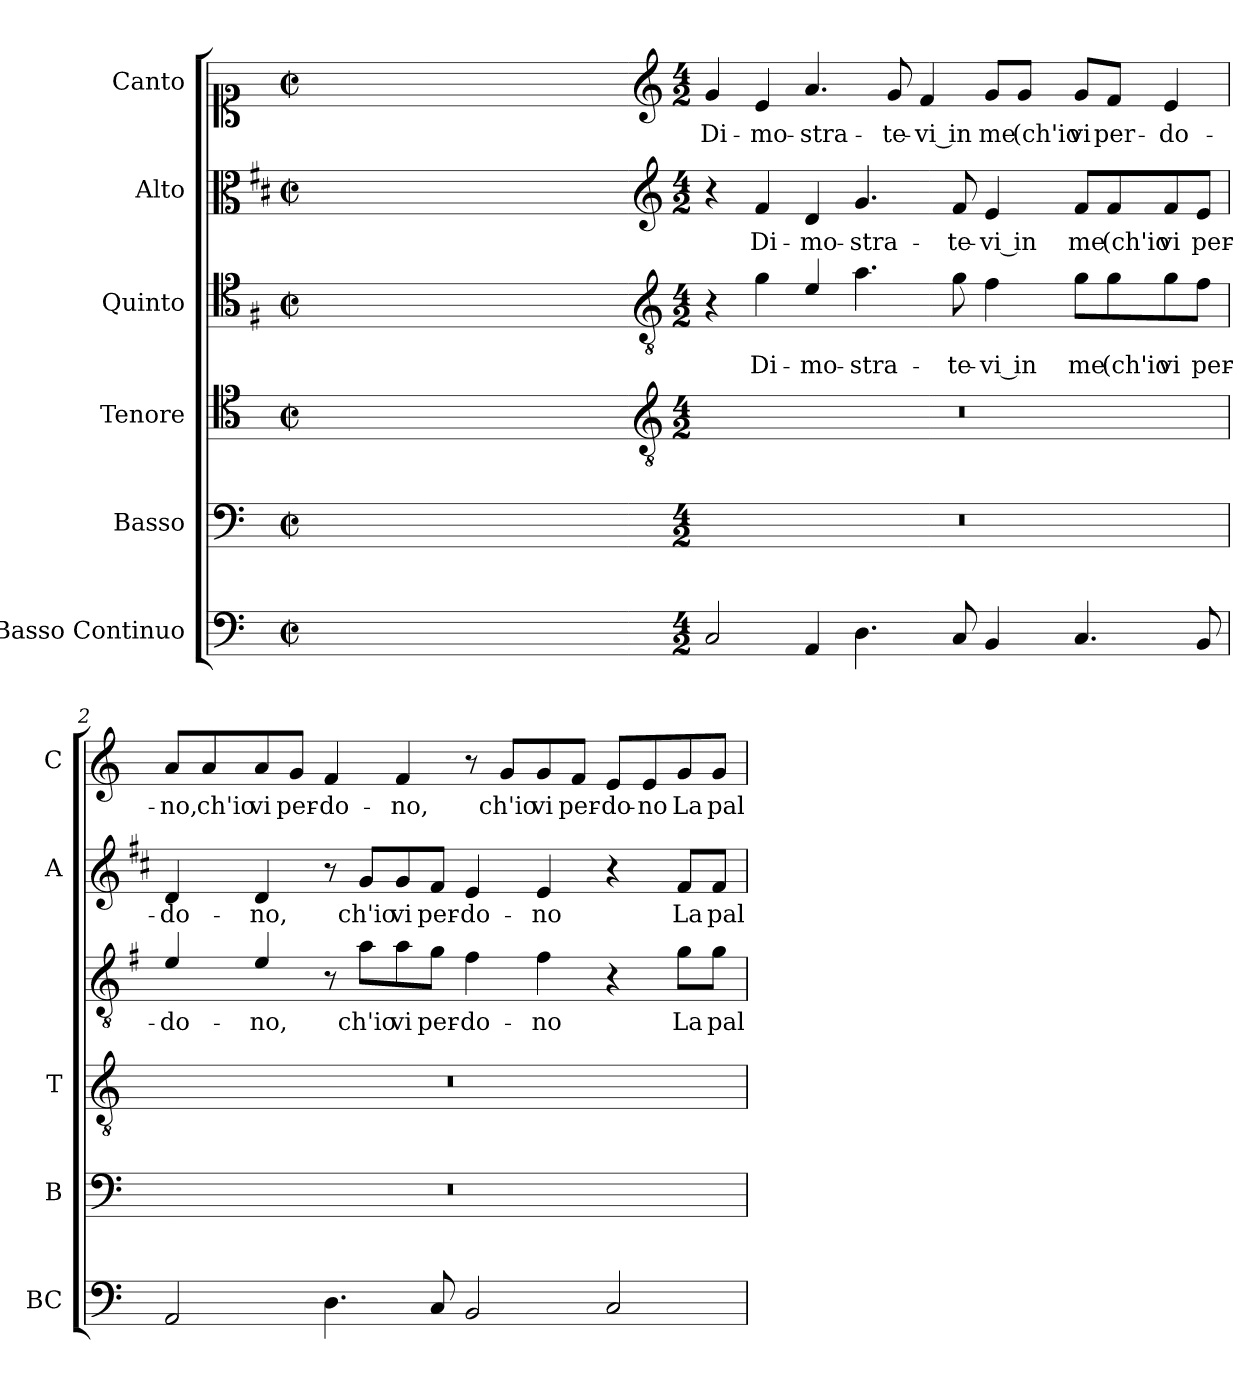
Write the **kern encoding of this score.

**kern	**kern	**kern	**kern	**text	**kern	**text	**kern	**text
*part6	*part5	*part4	*part3	*part3	*part2	*part2	*part1	*part1
*staff6	*staff5	*staff4	*staff3	*staff3	*staff2	*staff2	*staff1	*staff1
*I"Basso Continuo	*I"Basso	*I"Tenore	*I"Quinto	*	*I"Alto	*	*I"Canto	*
*I'BC	*I'B	*I'T	*	*	*I'A	*	*I'C	*
*clefF4	*clefF4	*clefC4	*clefC4	*	*clefC3	*	*clefC1	*
*	*	*	*ITrd4c7	*	*ITrd1c2	*	*	*
*k[]	*k[]	*k[]	*k[]	*	*k[]	*	*k[]	*
*C:	*C:	*C:	*C:	*	*C:	*	*C:	*
*M2/2	*M2/2	*M2/2	*M2/2	*	*M2/2	*	*M2/2	*
*met(c|)	*met(c|)	*met(c|)	*met(c|)	*	*met(c|)	*	*met(c|)	*
=	=	=	=	=	=	=	=	=
1ryy	1ryy	1ryy	1ryy	.	1ryy	.	1ryy	.
=1X-	=1X-	=1X-	=1X-	=1X-	=1X-	=1X-	=1X-	=1X-
4ryy	4ryy	4ryy	4ryy	.	4ryy	.	4ryy	.
4ryy	4ryy	4ryy	4ryy	.	4ryy	.	4ryy	.
4ryy	4ryy	4ryy	4ryy	.	4ryy	.	4ryy	.
4ryy	4ryy	4ryy	4ryy	.	4ryy	.	4ryy	.
=1-	=1-	=1-	=1-	=1-	=1-	=1-	=1-	=1-
*	*	*clefGv2	*clefGv2	*	*clefG2	*	*clefG2	*
*M4/2	*M4/2	*M4/2	*M4/2	*	*M4/2	*	*M4/2	*
!	!	!	!	!	!	!	!	!LO:LY:b
2C/	0r	0r	4r	.	4r	.	4g/	Di-
!	!	!	!	!LO:LY:b	!	!LO:LY:b	!	!LO:LY:b
.	.	.	4c\	Di-	4e/	Di-	4e/	-mo-
!	!	!	!	!LO:LY:b	!	!LO:LY:b	!	!LO:LY:b
4AA/	.	.	4A/	-mo-	4c/	-mo-	4.a/	-stra-
!	!	!	!	!LO:LY:b	!	!LO:LY:b	!	!
4.D\	.	.	4.d\	-stra-	4.f/	-stra-	.	.
!	!	!	!	!	!	!	!	!LO:LY:b
.	.	.	.	.	.	.	8g/	-te-
!	!	!	!	!	!	!	!	!LO:LY:b
.	.	.	.	.	.	.	4f/	-vi in
!	!	!	!	!LO:LY:b	!	!LO:LY:b	!	!
8C/	.	.	8c\	-te-	8e/	-te-	.	.
!	!	!	!	!LO:LY:b	!	!LO:LY:b	!	!LO:LY:b
4BB/	.	.	4B\	-vi in	4d/	-vi in	8g/L	me
!	!	!	!	!	!	!	!	!LO:LY:b
.	.	.	.	.	.	.	8g/J	(ch'io
!	!	!	!	!LO:LY:b	!	!LO:LY:b	!	!LO:LY:b
4.C/	.	.	8c\L	me	8e/L	me	8g/L	vi
!	!	!	!	!LO:LY:b	!	!LO:LY:b	!	!LO:LY:b
.	.	.	8c\	(ch'io	8e/	(ch'io	8f/J	per-
!	!	!	!	!LO:LY:b	!	!LO:LY:b	!	!LO:LY:b
.	.	.	8c\	vi	8e/	vi	4e/	-do-
!	!	!	!	!LO:LY:b	!	!LO:LY:b	!	!
8BB/	.	.	8B\J	per-	8d/J	per-	.	.
=2	=2	=2	=2	=2	=2	=2	=2	=2
!	!	!	!	!LO:LY:b	!	!LO:LY:b	!	!LO:LY:b
2AA/	0r	0r	4A/	-do-	4c/	-do-	8a/L	-no,
!	!	!	!	!	!	!	!	!LO:LY:b
.	.	.	.	.	.	.	8a/	ch'io
!	!	!	!	!LO:LY:b	!	!LO:LY:b	!	!LO:LY:b
.	.	.	4A/	no,	4c/	-no,	8a/	vi
!	!	!	!	!	!	!	!	!LO:LY:b
.	.	.	.	.	.	.	8g/J	per-
!	!	!	!	!	!	!	!	!LO:LY:b
4.D\	.	.	8r	.	8r	.	4f/	-do-
!	!	!	!	!LO:LY:b	!	!LO:LY:b	!	!
.	.	.	8d\L	ch'io	8f/L	ch'io	.	.
!	!	!	!	!LO:LY:b	!	!LO:LY:b	!	!LO:LY:b
.	.	.	8d\	vi	8f/	vi	4f/	-no,
!	!	!	!	!LO:LY:b	!	!LO:LY:b	!	!
8C/	.	.	8c\J	per-	8e/J	per-	.	.
!	!	!	!	!LO:LY:b	!	!LO:LY:b	!	!
2BB/	.	.	4B\	-do-	4d/	-do-	8r	.
!	!	!	!	!	!	!	!	!LO:LY:b
.	.	.	.	.	.	.	8g/L	ch'io
!	!	!	!	!LO:LY:b	!	!LO:LY:b	!	!LO:LY:b
.	.	.	4B\	-no	4d/	-no	8g/	vi
!	!	!	!	!	!	!	!	!LO:LY:b
.	.	.	.	.	.	.	8f/J	per-
!	!	!	!	!	!	!	!	!LO:LY:b
2C/	.	.	4r	.	4r	.	8e/L	-do-
!	!	!	!	!	!	!	!	!LO:LY:b
.	.	.	.	.	.	.	8e/	-no
!	!	!	!	!LO:LY:b	!	!LO:LY:b	!	!LO:LY:b
.	.	.	8c\L	La	8e/L	La	8g/	La
!	!	!	!	!LO:LY:b	!	!LO:LY:b	!	!LO:LY:b
.	.	.	8c\J	pal-	8e/J	pal-	8g/J	pal-
=	=	=	=	=	=	=	=	=
*-	*-	*-	*-	*-	*-	*-	*-	*-
